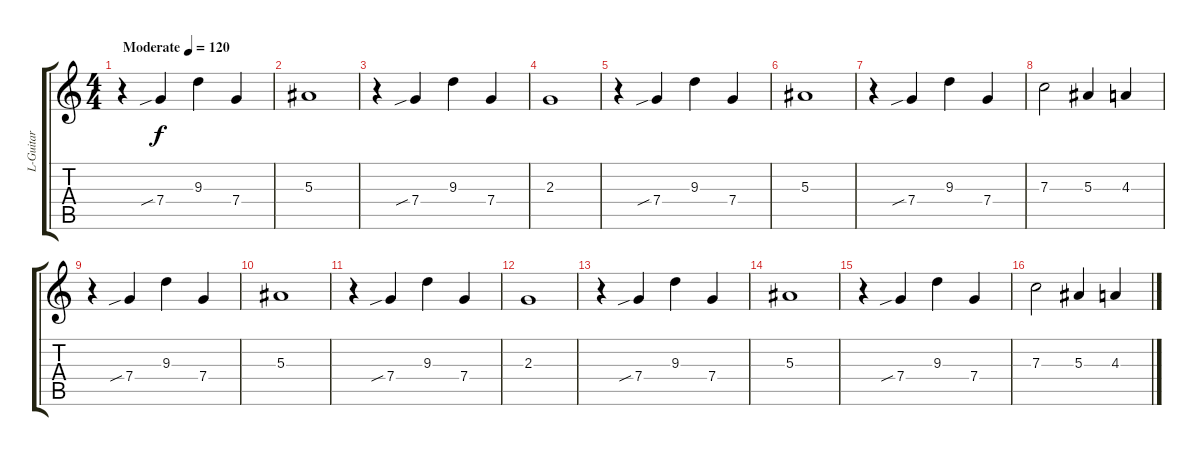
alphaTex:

\track ("L-Guitar" "L-Guitar") {instrument distortionguitar}
\staff {score tabs}
\tuning (D4 A3 F3 C3 G2 D2) {hide}
\ts (4 4)
\section ("" "")
\tempo (120 "Moderate")
\clef g2
\ks c
r.4{dy f instrument distortionguitar} 7.4{sib}.4 9.3.4 7.4.4 |
5.3.1 |
r.4 7.4{sib}.4 9.3.4 7.4.4 |
2.3.1 |
r.4 7.4{sib}.4 9.3.4 7.4.4 |
5.3.1 |
r.4 7.4{sib}.4 9.3.4 7.4.4 |
7.3.2 5.3.4 4.3.4 |
r.4 7.4{sib}.4 9.3.4 7.4.4 |
5.3.1 |
r.4 7.4{sib}.4 9.3.4 7.4.4 |
2.3.1 |
r.4 7.4{sib}.4 9.3.4 7.4.4 |
5.3.1 |
r.4 7.4{sib}.4 9.3.4 7.4.4 |
7.3.2 5.3.4 4.3.4
